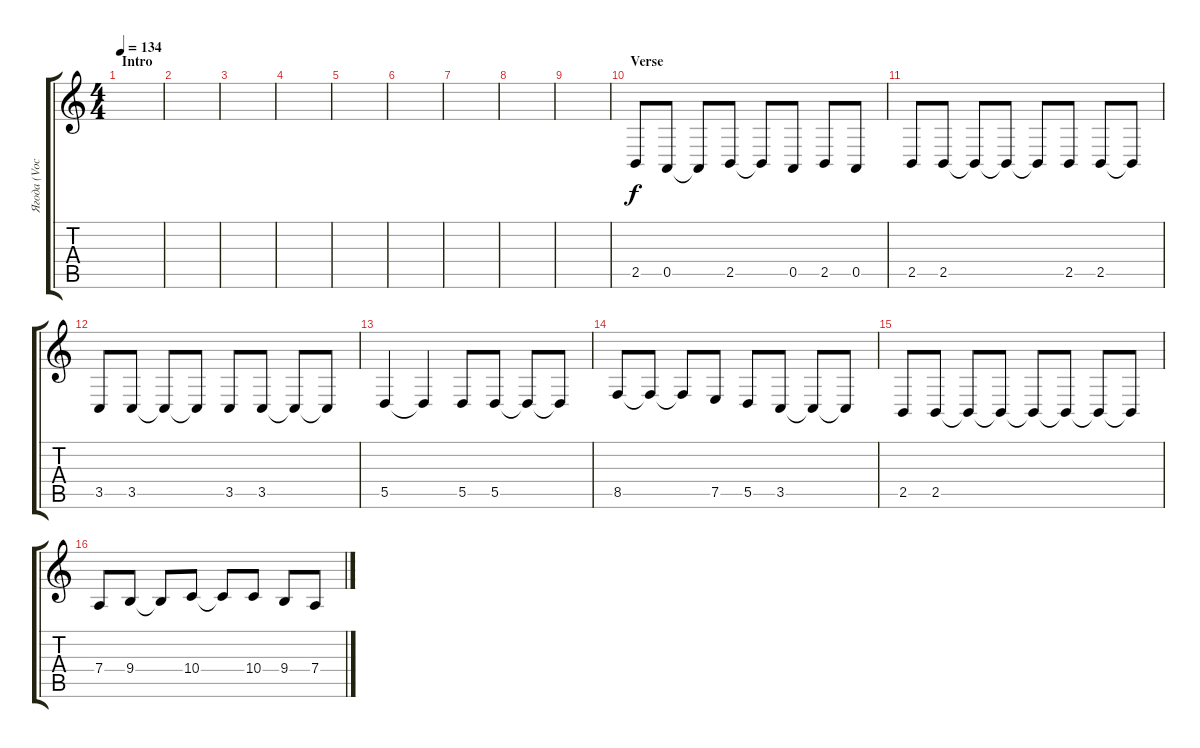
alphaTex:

\track ("Ягода (Vocal)" "Ягода (Voc") {instrument lead6voice}
\staff {score tabs}
\tuning (E4 B3 G3 D3 A2 E2) {hide}
\ts (4 4)
\section ("" "Intro")
\tempo 134
\clef g2
\ks c
|
|
|
|
|
|
|
|
|
\section ("" "Verse")
2.5.8 0.5.8 0.5{t}.8 2.5.8 2.5{t}.8 0.5.8 2.5.8 0.5.8 |
2.5.8 2.5.8 2.5{t}.8 2.5{t}.8 2.5{t}.8 2.5.8 2.5.8 2.5{t}.8 |
3.5.8 3.5.8 3.5{t}.8 3.5{t}.8 3.5.8 3.5.8 3.5{t}.8 3.5{t}.8 |
5.5.4 5.5{t}.4 5.5.8 5.5.8 5.5{t}.8 5.5{t}.8 |
8.5.8 8.5{t}.8 8.5{t}.8 7.5.8 5.5.8 3.5.8 3.5{t}.8 3.5{t}.8 |
2.5.8 2.5.8 2.5{t}.8 2.5{t}.8 2.5{t}.8 2.5{t}.8 2.5{t}.8 2.5{t}.8 |
7.4.8 9.4.8 9.4{t}.8 10.4.8 10.4{t}.8 10.4.8 9.4.8 7.4.8
